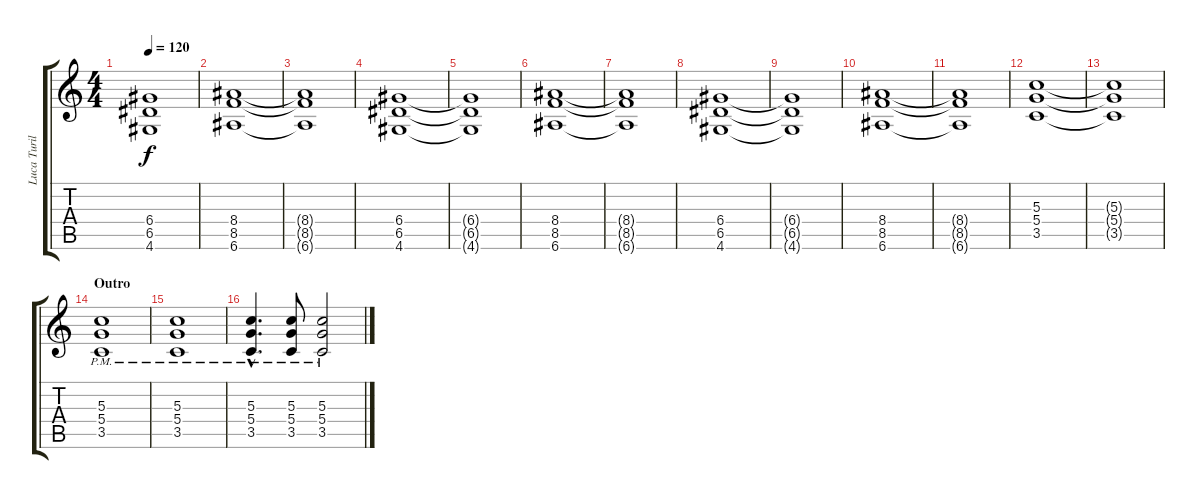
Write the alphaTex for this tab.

\track ("Luca Turilli - Rhythm Guitar" "Luca Turil") {instrument overdrivenguitar}
\staff {score tabs}
\tuning (E4 B3 G3 D3 A2 E2) {hide}
\ts (4 4)
\tempo 120
\clef g2
\ks c
(6.4{t} 6.5{t} 4.6{t}).1{dy f} |
(8.4 8.5 6.6).1 |
(8.4{t} 8.5{t} 6.6{t}).1 |
(6.4 6.5 4.6).1 |
(6.4{t} 6.5{t} 4.6{t}).1 |
(8.4 8.5 6.6).1 |
(8.4{t} 8.5{t} 6.6{t}).1 |
(6.4 6.5 4.6).1 |
(6.4{t} 6.5{t} 4.6{t}).1 |
(8.4 8.5 6.6).1 |
(8.4{t} 8.5{t} 6.6{t}).1 |
(5.3 5.4 3.5).1 |
(5.3{t} 5.4{t} 3.5{t}).1 |
\section ("" "Outro")
(5.3{pm} 5.4{pm} 3.5{pm}).1 |
(5.3{pm} 5.4{pm} 3.5{pm}).1 |
(5.3{hac pm} 5.4{hac pm} 3.5{hac pm}).4{d} (5.3{pm} 5.4{pm} 3.5{pm}).8 (5.3{pm} 5.4{pm} 3.5{pm}).2
